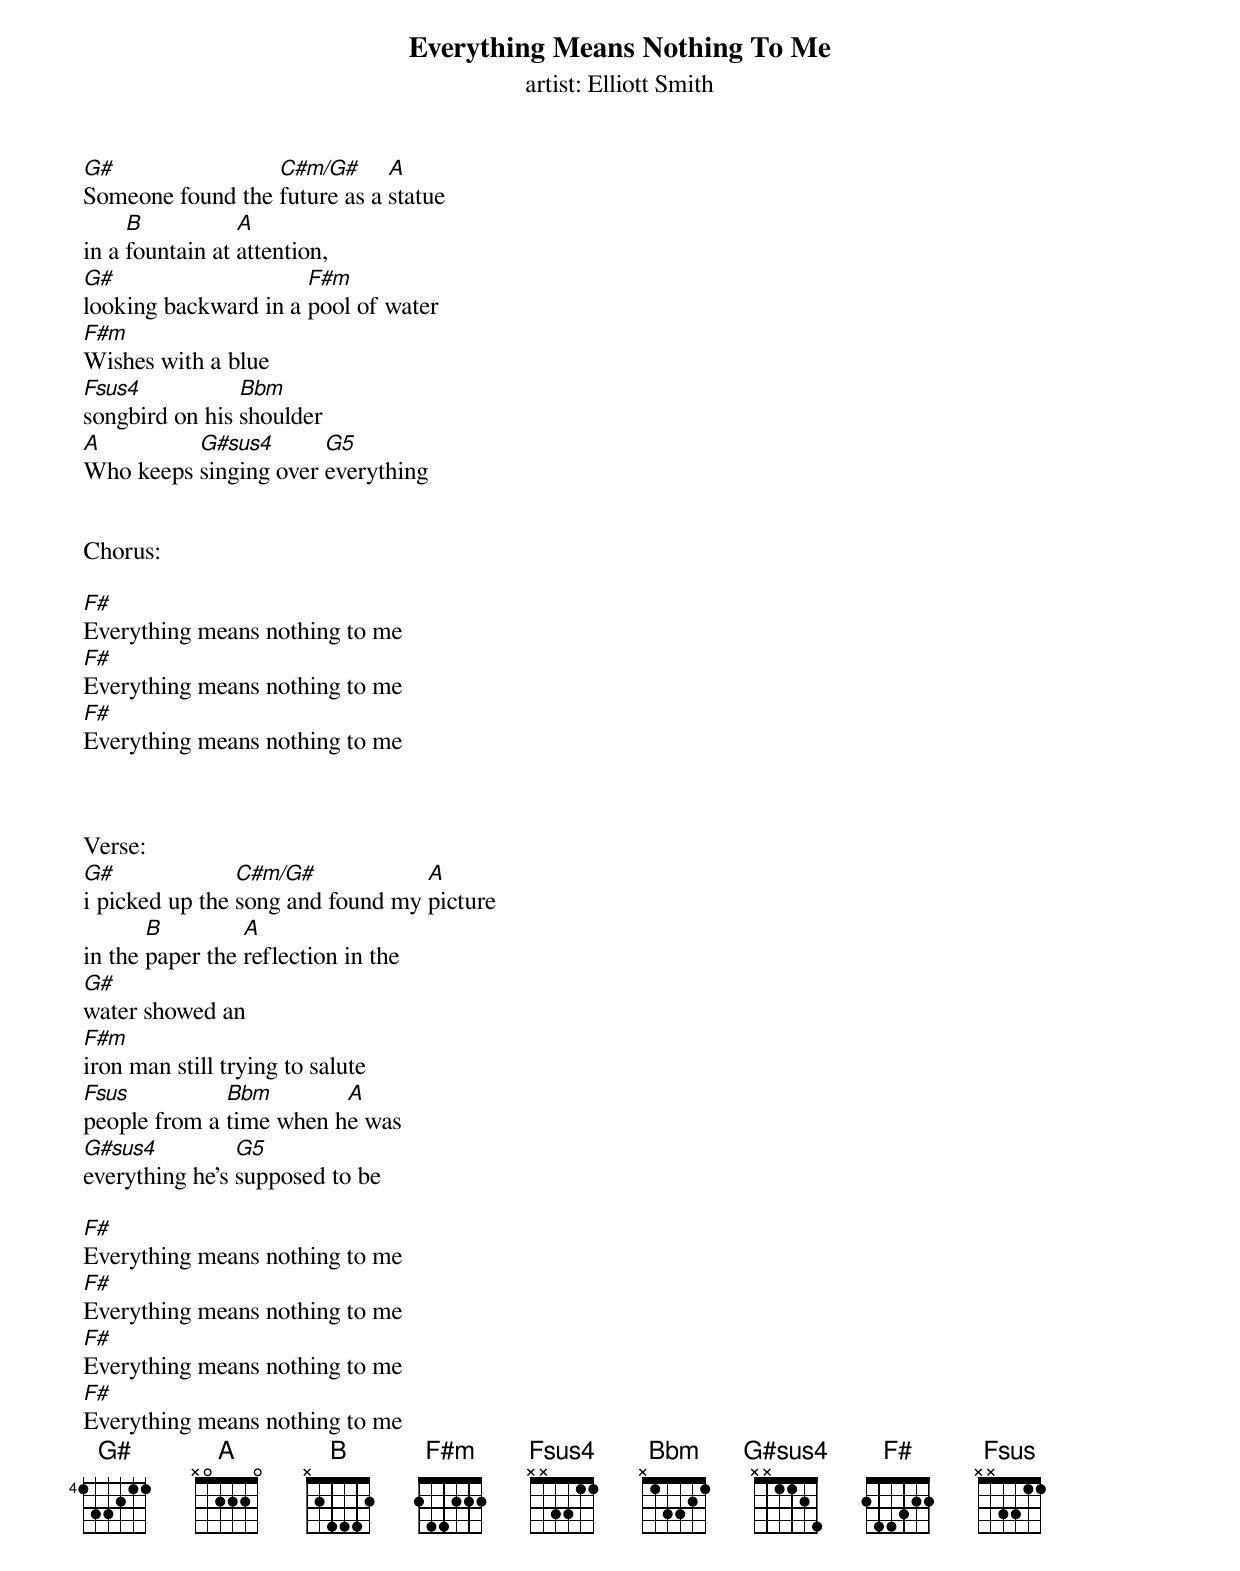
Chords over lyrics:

Everything Means Nothing To Me
artist: Elliott Smith


G#                C#m/G#      A
Someone found the future as a statue
     B           A
in a fountain at attention,
G#                    F#m
looking backward in a pool of water
F#m
Wishes with a blue
Fsus4           Bbm
songbird on his shoulder
A         G#sus4       G5
Who keeps singing over everything


Chorus:

F#
Everything means nothing to me
F#
Everything means nothing to me
F#
Everything means nothing to me



Verse:
G#              C#m/G#            A
i picked up the song and found my picture
       B         A
in the paper the reflection in the
G#
water showed an
F#m
iron man still trying to salute
Fsus          Bbm        A
people from a time when he was
G#sus4          G5
everything he's supposed to be

F#
Everything means nothing to me
F#
Everything means nothing to me
F#
Everything means nothing to me
F#
Everything means nothing to me
